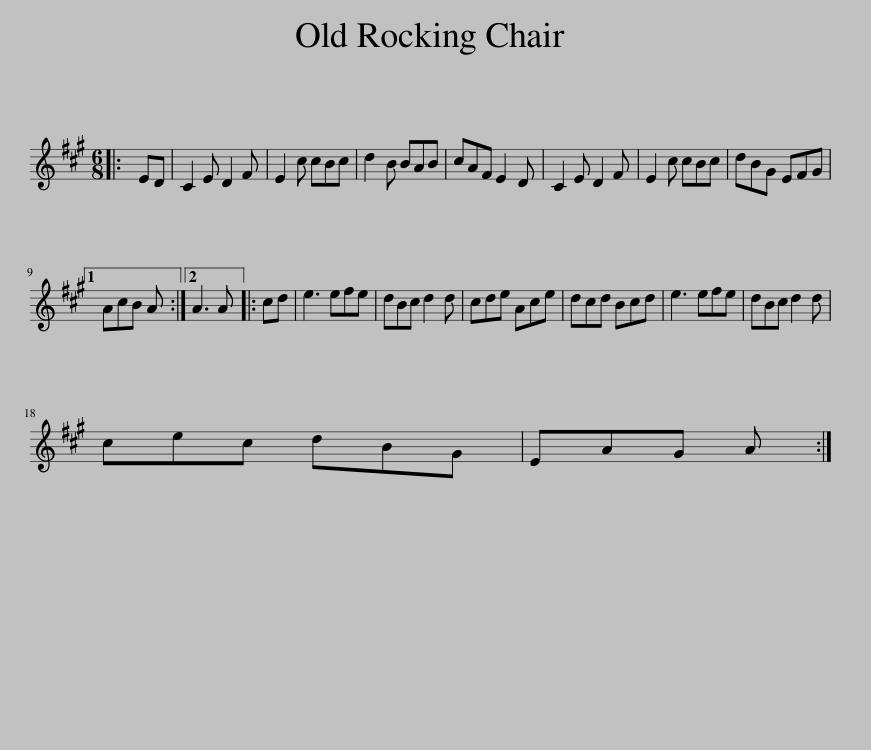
X:1
L:1/8
M:6/8
I:linebreak $
K:A
V:1 treble
V:1
|: ED | C2 E D2 F | E2 c cBc | d2 B BAB | cAF E2 D | %5
 C2 E D2 F | E2 c cBc | dBG EFG |1$ AcB A :|2 A3 A |: %10
 cd | e3 efe | dBc d2 d | cde Ace | dcd Bcd | %15
 e3 efe | dBc d2 d |$ cec dBG | EAG A :| %19
